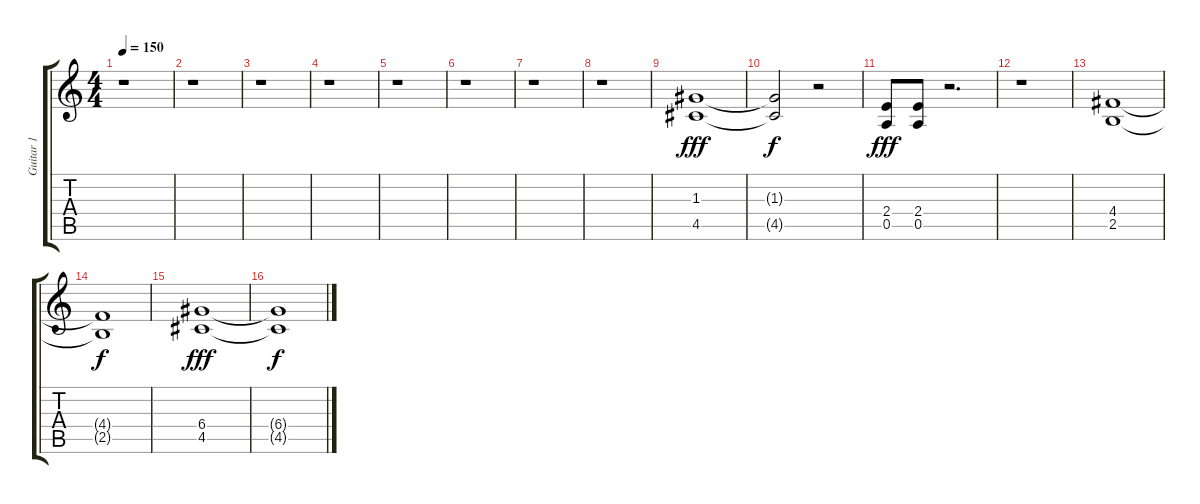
\track ("Guitar 1" "Guitar 1") {instrument distortionguitar}
\staff {score tabs}
\tuning (E4 B3 G3 D3 A2 E2) {hide}
\ts (4 4)
\tempo 150
\clef g2
\ks c
r.1{dy fff instrument distortionguitar} |
r.1 |
r.1 |
r.1 |
r.1 |
r.1 |
r.1 |
r.1 |
(1.3 4.5).1 |
(1.3{t} 4.5{t}).2{dy f} r.2 |
(2.4 0.5).8{dy fff} (2.4 0.5).8 r.2{d} |
r.1 |
(4.4 2.5).1 |
(4.4{t} 2.5{t}).1{dy f} |
(6.4 4.5).1{dy fff} |
(6.4{t} 4.5{t}).1{dy f}
